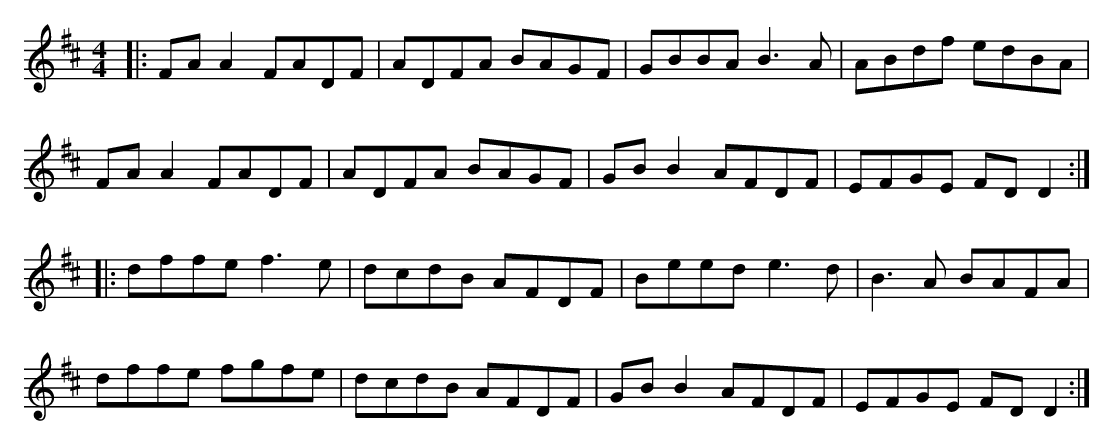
X:1
M:4/4
K:D
|:FA A2 FADF|ADFA BAGF|GBBA B3A|ABdf edBA|
FA A2 FADF|ADFA BAGF|GB B2 AFDF|EFGE FDD2:|
|:dffe f3e|dcdB AFDF|Beed e3d|B3A BAFA|
dffe fgfe|dcdB AFDF|GB B2 AFDF|EFGE FDD2:|
